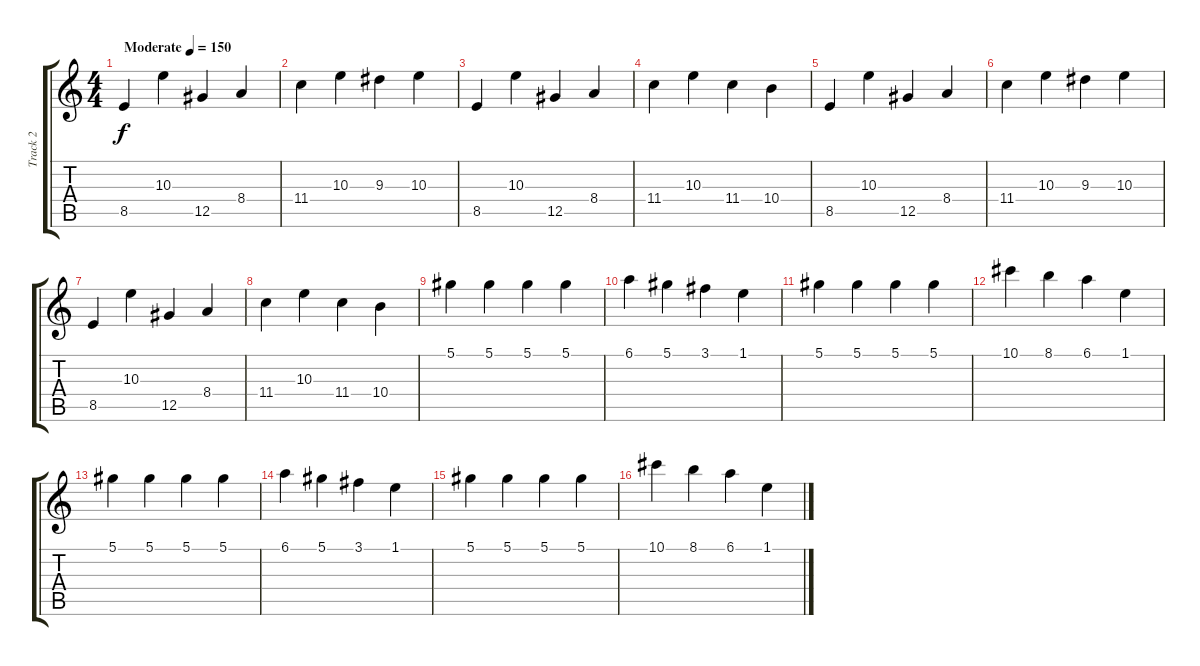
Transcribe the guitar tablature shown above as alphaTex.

\track ("Track 2" "Track 2") {instrument acousticguitarsteel}
\staff {score tabs}
\tuning (Eb4 Bb3 Gb3 Db3 Ab2 Eb2) {hide}
\ts (4 4)
\tempo (150 "Moderate")
\clef g2
\ks c
8.5.4{dy f instrument acousticguitarsteel} 10.3.4 12.5.4 8.4.4 |
11.4.4 10.3.4 9.3.4 10.3.4 |
8.5.4 10.3.4 12.5.4 8.4.4 |
11.4.4 10.3.4 11.4.4 10.4.4 |
8.5.4 10.3.4 12.5.4 8.4.4 |
11.4.4 10.3.4 9.3.4 10.3.4 |
8.5.4 10.3.4 12.5.4 8.4.4 |
11.4.4 10.3.4 11.4.4 10.4.4 |
5.1.4 5.1.4 5.1.4 5.1.4 |
6.1.4 5.1.4 3.1.4 1.1.4 |
5.1.4 5.1.4 5.1.4 5.1.4 |
10.1.4 8.1.4 6.1.4 1.1.4 |
5.1.4 5.1.4 5.1.4 5.1.4 |
6.1.4 5.1.4 3.1.4 1.1.4 |
5.1.4 5.1.4 5.1.4 5.1.4 |
10.1.4 8.1.4 6.1.4 1.1.4
